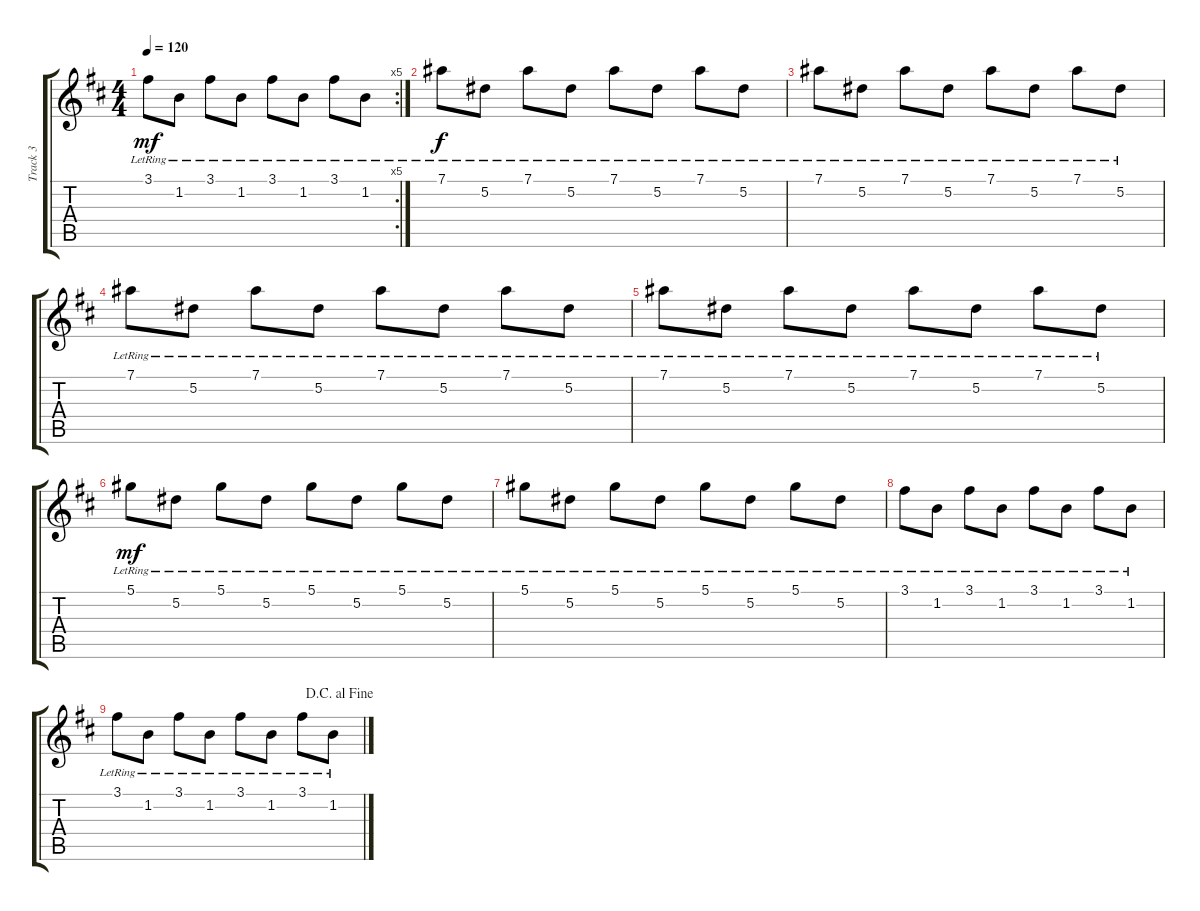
\track ("Track 3" "Track 3") {instrument electricguitarjazz}
\staff {score tabs}
\tuning (Eb4 Bb3 Gb3 Db3 Ab2 Eb2) {hide}
\rc 5
\ts (4 4)
\tempo 120
\clef g2
\ks bminor
3.1{lr}.8{dy mf} 1.2{lr}.8 3.1{lr}.8 1.2{lr}.8 3.1{lr}.8 1.2{lr}.8 3.1{lr}.8 1.2{lr}.8 |
7.1{lr}.8{dy f volume 7} 5.2{lr}.8 7.1{lr}.8 5.2{lr}.8 7.1{lr}.8 5.2{lr}.8 7.1{lr}.8 5.2{lr}.8 |
7.1{lr}.8 5.2{lr}.8 7.1{lr}.8 5.2{lr}.8 7.1{lr}.8 5.2{lr}.8 7.1{lr}.8 5.2{lr}.8 |
7.1{lr}.8 5.2{lr}.8 7.1{lr}.8 5.2{lr}.8 7.1{lr}.8 5.2{lr}.8 7.1{lr}.8 5.2{lr}.8 |
7.1{lr}.8 5.2{lr}.8 7.1{lr}.8 5.2{lr}.8 7.1{lr}.8 5.2{lr}.8 7.1{lr}.8 5.2{lr}.8 |
5.1{lr}.8{dy mf} 5.2{lr}.8 5.1{lr}.8 5.2{lr}.8 5.1{lr}.8 5.2{lr}.8 5.1{lr}.8 5.2{lr}.8 |
5.1{lr}.8 5.2{lr}.8 5.1{lr}.8 5.2{lr}.8 5.1{lr}.8 5.2{lr}.8 5.1{lr}.8 5.2{lr}.8 |
3.1{lr}.8 1.2{lr}.8 3.1{lr}.8 1.2{lr}.8 3.1{lr}.8 1.2{lr}.8 3.1{lr}.8 1.2{lr}.8 |
\jump dacapoalfine
3.1{lr}.8 1.2{lr}.8 3.1{lr}.8 1.2{lr}.8 3.1{lr}.8 1.2{lr}.8 3.1{lr}.8 1.2{lr}.8
